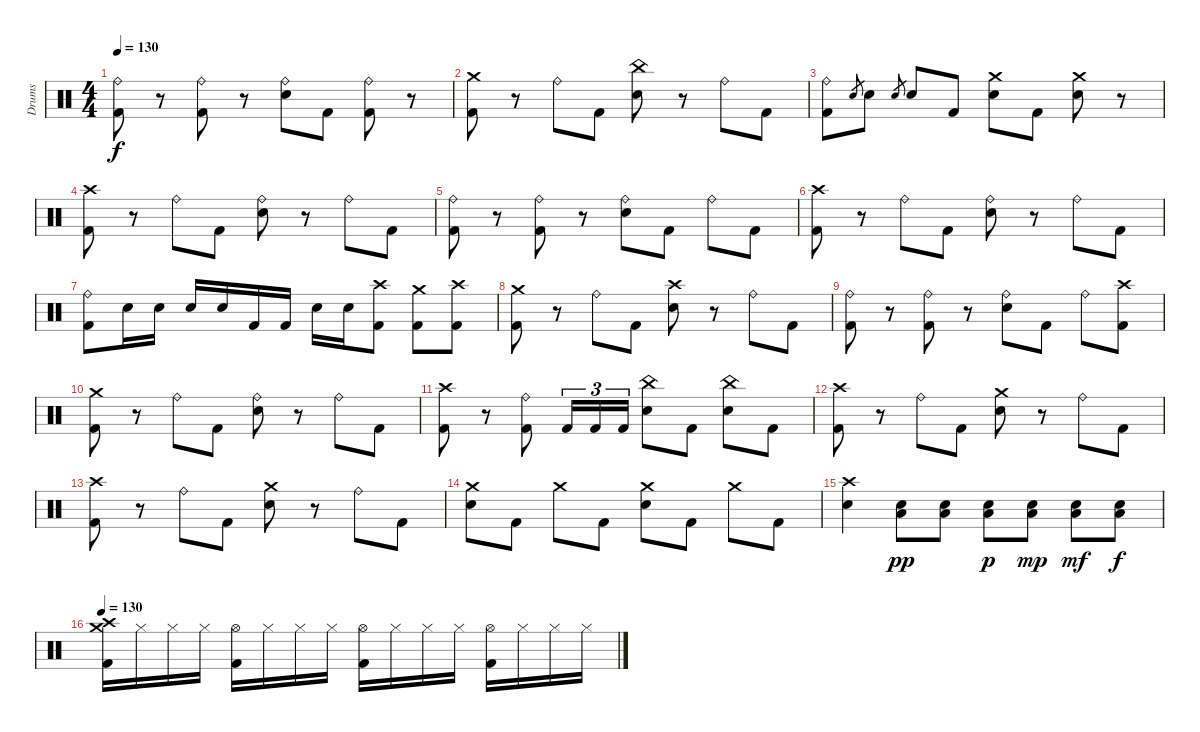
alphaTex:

\track ("Drums" "Drums") {instrument percussion}
\staff {score}
\articulation defaults
\ts (4 4)
\tempo 130
\clef neutral
\ks c
("Ride (bell)" "Kick (hit) 2").8{dy f} r.8 ("Ride (bell)" "Kick (hit) 2").8 r.8 ("Ride (bell)" "Electric Snare (hit)").8 "Kick (hit) 2".8 ("Ride (bell)" "Kick (hit) 2").8 r.8 |
("Crash medium (hit)" "Kick (hit) 2").8 r.8 "Ride (bell)".8 "Kick (hit) 2".8 ("China (hit)" "Electric Snare (hit)").8 r.8 "Ride (bell)".8 "Kick (hit) 2".8 |
("Ride (bell)" "Kick (hit) 2").8 "Electric Snare (hit)".8{gr} "Electric Snare (hit)".8 "Electric Snare (hit)".8{gr} "Electric Snare (hit)".8 "Kick (hit) 2".8 ("Crash medium (hit)" "Electric Snare (hit)").8 "Kick (hit) 2".8 ("Crash medium (hit)" "Electric Snare (hit)").8 r.8 |
("Crash high (hit)" "Kick (hit) 2").8 r.8 "Ride (bell)".8 "Kick (hit) 2".8 ("Ride (bell)" "Electric Snare (hit)").8 r.8 "Ride (bell)".8 "Kick (hit) 2".8 |
("Ride (bell)" "Kick (hit) 2").8 r.8 ("Ride (bell)" "Kick (hit) 2").8 r.8 ("Ride (bell)" "Electric Snare (hit)").8 "Kick (hit) 2".8 "Ride (bell)".8 "Kick (hit) 2".8 |
("Crash high (hit)" "Kick (hit) 2").8 r.8 "Ride (bell)".8 "Kick (hit) 2".8 ("Ride (bell)" "Electric Snare (hit)").8 r.8 "Ride (bell)".8 "Kick (hit) 2".8 |
("Ride (bell)" "Kick (hit) 2").8 "Electric Snare (hit)".16 "Electric Snare (hit)".16 "Electric Snare (hit)".16 "Electric Snare (hit)".16 "Kick (hit) 2".16 "Kick (hit) 2".16 "Electric Snare (hit)".16 "Electric Snare (hit)".16 ("Crash high (hit)" "Kick (hit) 2").8 ("Crash medium (hit)" "Kick (hit) 2").8 ("Crash high (hit)" "Kick (hit) 2").8 |
("Crash medium (hit)" "Kick (hit) 2").8 r.8 "Ride (bell)".8 "Kick (hit) 2".8 ("Crash high (hit)" "Electric Snare (hit)").8 r.8 "Ride (bell)".8 "Kick (hit) 2".8 |
("Ride (bell)" "Kick (hit) 2").8 r.8 ("Ride (bell)" "Kick (hit) 2").8 r.8 ("Ride (bell)" "Electric Snare (hit)").8 "Kick (hit) 2".8 "Ride (bell)".8 ("Crash high (hit)" "Kick (hit) 2").8 |
("Crash medium (hit)" "Kick (hit) 2").8 r.8 "Ride (bell)".8 "Kick (hit) 2".8 ("Ride (bell)" "Electric Snare (hit)").8 r.8 "Ride (bell)".8 "Kick (hit) 2".8 |
("Crash high (hit)" "Kick (hit) 2").8 r.8 ("Ride (bell)" "Kick (hit) 2").8 "Kick (hit) 2".16{tu (3 2)} "Kick (hit) 2".16{tu (3 2)} "Kick (hit) 2".16{tu (3 2)} ("China (hit)" "Electric Snare (hit)").8 "Kick (hit) 2".8 ("China (hit)" "Electric Snare (hit)").8 "Kick (hit) 2".8 |
("Crash high (hit)" "Kick (hit) 2").8 r.8 "Ride (bell)".8 "Kick (hit) 2".8 ("Crash medium (hit)" "Electric Snare (hit)").8 r.8 "Ride (bell)".8 "Kick (hit) 2".8 |
("Crash high (hit)" "Kick (hit) 2").8 r.8 "Ride (bell)".8 "Kick (hit) 2".8 ("Crash medium (hit)" "Electric Snare (hit)").8 r.8 "Ride (bell)".8 "Kick (hit) 2".8 |
("Crash medium (hit)" "Electric Snare (hit)").8 "Kick (hit) 2".8 "Crash medium (hit)".8 "Kick (hit) 2".8 ("Crash medium (hit)" "Electric Snare (hit)").8 "Kick (hit) 2".8 "Crash medium (hit)".8 "Kick (hit) 2".8 |
("Crash high (hit)" "Electric Snare (hit)").4 ("Low Floor Tom (hit)" "Electric Snare (hit)").8{dy pp} ("Low Floor Tom (hit)" "Electric Snare (hit)").8 ("Low Floor Tom (hit)" "Electric Snare (hit)").8{dy p} ("Low Floor Tom (hit)" "Electric Snare (hit)").8{dy mp} ("Low Floor Tom (hit)" "Electric Snare (hit)").8{dy mf} ("Low Floor Tom (hit)" "Electric Snare (hit)").8{dy f} |
\tempo 130
("Crash medium (hit)" "Crash high (hit)" "Kick (hit) 2").16 "Hi-Hat (closed)".16 "Hi-Hat (closed)".16 "Hi-Hat (closed)".16 ("Hi-Hat (open)" "Kick (hit) 2").16 "Hi-Hat (closed)".16 "Hi-Hat (closed)".16 "Hi-Hat (closed)".16 ("Hi-Hat (open)" "Kick (hit) 2").16 "Hi-Hat (closed)".16 "Hi-Hat (closed)".16 "Hi-Hat (closed)".16 ("Hi-Hat (open)" "Kick (hit) 2").16 "Hi-Hat (closed)".16 "Hi-Hat (closed)".16 "Hi-Hat (closed)".16
